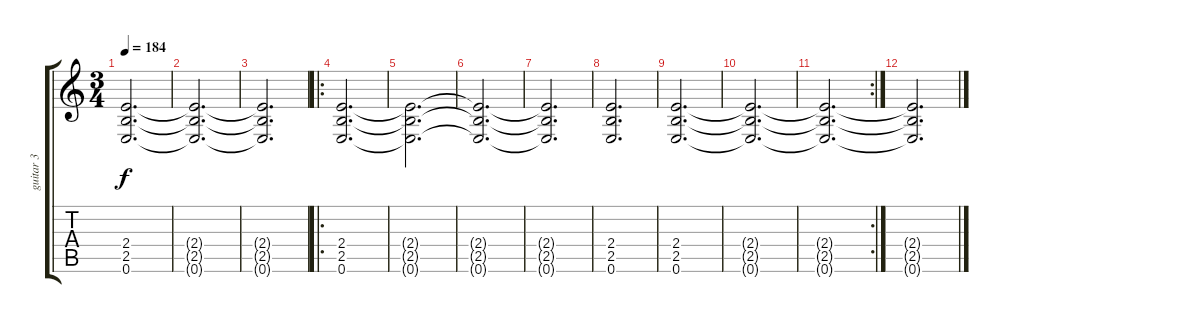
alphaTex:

\track ("guitar 3" "guitar 3") {instrument overdrivenguitar}
\staff {score tabs}
\tuning (E4 B3 G3 D3 A2 E2) {hide}
\ts (3 4)
\tempo 184
\clef g2
\ks c
(2.4{t} 2.5{t} 0.6{t}).2{d dy f} |
(2.4{t} 2.5{t} 0.6{t}).2{d} |
(2.4{t} 2.5{t} 0.6{t}).2{d} |
\ro
(2.4 2.5 0.6).2{d} |
(2.4{t} 2.5{t} 0.6{t}).2{d beam Down} |
(2.4{t} 2.5{t} 0.6{t}).2{d} |
(2.4{t} 2.5{t} 0.6{t}).2{d} |
(2.4 2.5 0.6).2{d} |
(2.4 2.5 0.6).2{d} |
(2.4{t} 2.5{t} 0.6{t}).2{d} |
\rc 2
(2.4{t} 2.5{t} 0.6{t}).2{d} |
(2.4{t} 2.5{t} 0.6{t}).2{d}
